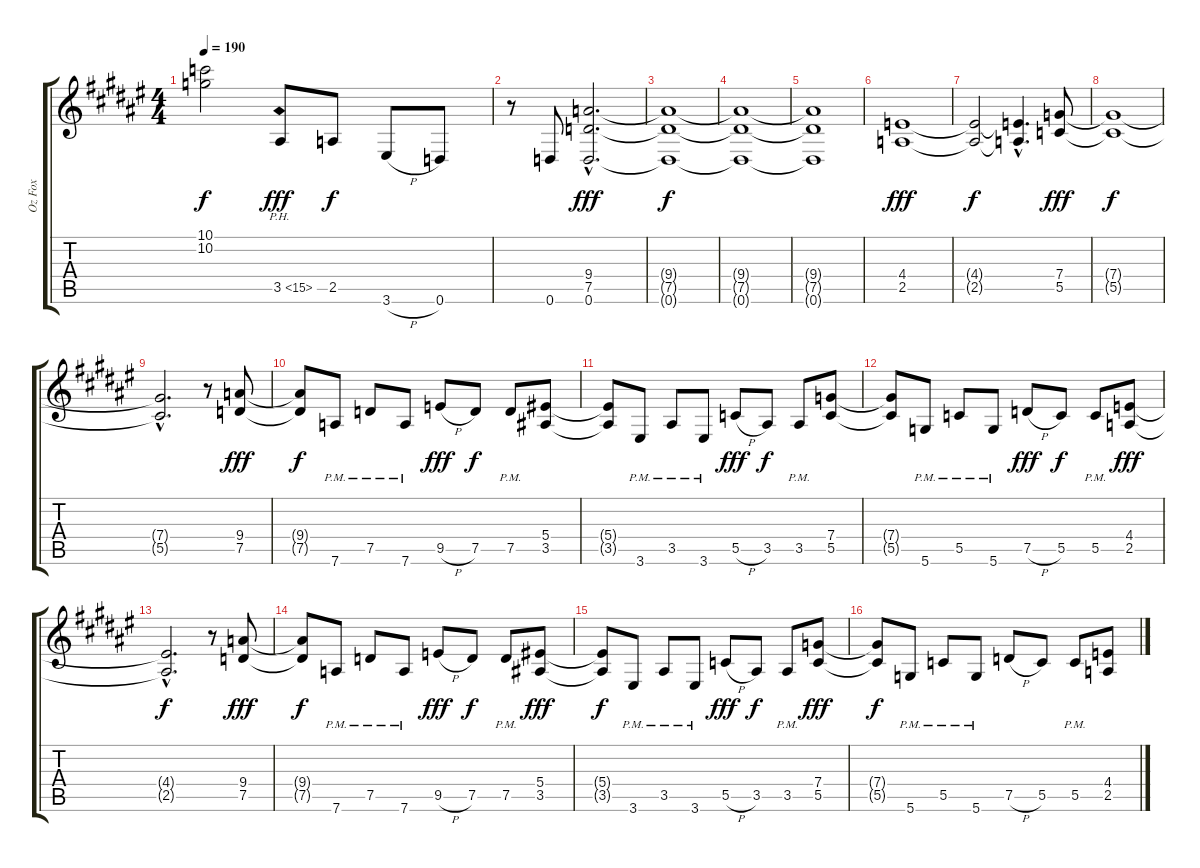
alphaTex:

\track ("Oz Fox" "Oz Fox") {instrument distortionguitar}
\staff {score tabs}
\tuning (D4 A3 F3 C3 G2 D2) {hide}
\ts (4 4)
\tempo 190
\clef g2
\ks d#minor
(10.1{t} 10.2{t}).2{dy f} 3.5{ph 12}.8{dy fff} 2.5.8{dy f} 3.6{h}.8 0.6.8 |
r.8 0.6.8 (9.4{hac} 7.5{hac} 0.6{hac}).2{d dy fff} |
(9.4{t} 7.5{t} 0.6{t}).1{dy f} |
(9.4{t} 7.5{t} 0.6{t}).1 |
(9.4{t} 7.5{t} 0.6{t}).1 |
(4.4 2.5).1{dy fff} |
(4.4{t} 2.5{t}).2{dy f} (4.4{hac t} 2.5{hac t}).4{d} (7.4 5.5).8{dy fff} |
(7.4{t} 5.5{t}).1{dy f} |
(7.4{hac t} 5.5{hac t}).2{d} r.8 (9.4 7.5).8{dy fff} |
(9.4{t} 7.5{t}).8{dy f} 7.6{pm}.8 7.5{pm}.8 7.6{pm}.8 9.5{h}.8{dy fff} 7.5.8{dy f} 7.5{pm}.8 (5.4 3.5).8 |
(5.4{t} 3.5{t}).8 3.6{pm}.8 3.5{pm}.8 3.6{pm}.8 5.5{h}.8{dy fff} 3.5.8{dy f} 3.5{pm}.8 (7.4 5.5).8 |
(7.4{t} 5.5{t}).8 5.6{pm}.8 5.5{pm}.8 5.6{pm}.8 7.5{h}.8{dy fff} 5.5.8{dy f} 5.5{pm}.8 (4.4 2.5).8{dy fff} |
(4.4{hac t} 2.5{hac t}).2{d dy f} r.8 (9.4 7.5).8{dy fff} |
(9.4{t} 7.5{t}).8{dy f} 7.6{pm}.8 7.5{pm}.8 7.6{pm}.8 9.5{h}.8{dy fff} 7.5.8{dy f} 7.5{pm}.8 (5.4 3.5).8{dy fff} |
(5.4{t} 3.5{t}).8{dy f} 3.6{pm}.8 3.5{pm}.8 3.6{pm}.8 5.5{h}.8{dy fff} 3.5.8{dy f} 3.5{pm}.8 (7.4 5.5).8{dy fff} |
(7.4{t} 5.5{t}).8{dy f} 5.6{pm}.8 5.5{pm}.8 5.6{pm}.8 7.5{h}.8 5.5.8 5.5{pm}.8 (4.4 2.5).8
